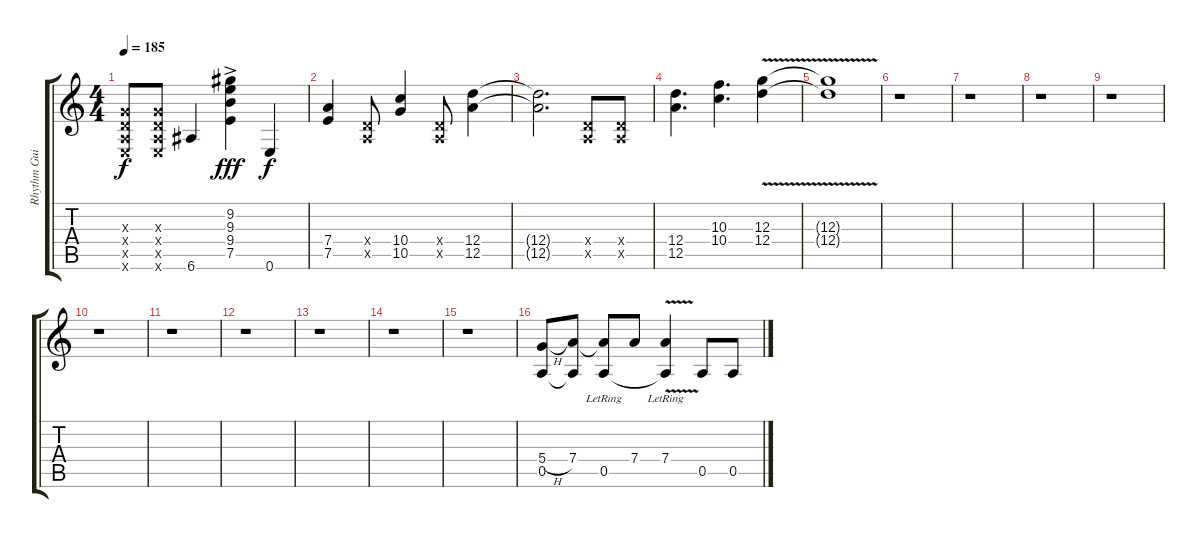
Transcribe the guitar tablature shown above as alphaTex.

\track ("Rhythm Guitar 2" "Rhythm Gui") {instrument distortionguitar}
\staff {score tabs}
\tuning (E4 B3 G3 D3 A2 E2) {hide}
\ts (4 4)
\tempo 185
\clef g2
\ks c
(0.3{x} 0.4{x} 0.5{x} 0.6{x}).8{dy f} (0.3{x} 0.4{x} 0.5{x} 0.6{x}).8 6.6.4 (9.2{ac} 9.3{ac} 9.4{ac} 7.5).4{dy fff} 0.6.4{dy f} |
(7.4 7.5).4 (0.4{x} 0.5{x}).8 (10.4 10.5).4 (0.4{x} 0.5{x}).8 (12.4 12.5).4 |
(12.4{t} 12.5{t}).2{d} (0.4{x} 0.5{x}).8 (0.4{x} 0.5{x}).8 |
(12.4 12.5).4{d} (10.3 10.4).4{d} (12.3{v} 12.4).4 |
(12.3{t} 12.4{t}).1 |
r.1 |
r.1 |
r.1 |
r.1 |
r.1 |
r.1 |
r.1 |
r.1 |
r.1 |
r.1 |
(5.4{h} 0.5).8 (7.4 0.5{t}).8 (7.4{t} 0.5{lr}).8 7.4.8 (7.4{v lr} 0.5{t}).4 0.5.8 0.5.8
